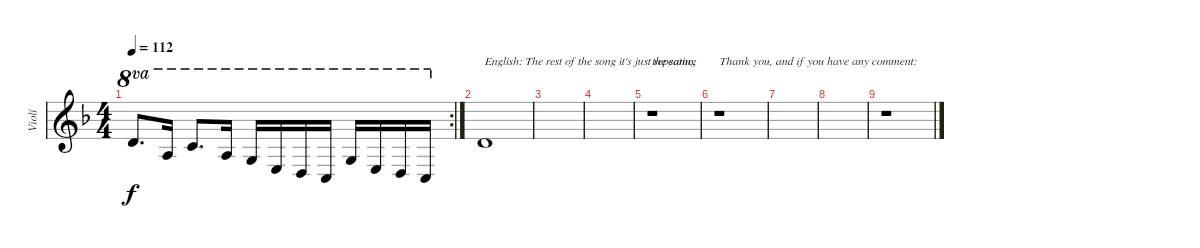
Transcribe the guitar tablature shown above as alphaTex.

\track ("Violí" "Violí") {instrument violin}
\staff {score}
\tuning (E4 B3 G3 D3 A2 E2) {hide}
\rc 2
\ts (4 4)
\tempo 112
\clef g2
\ks dminor
15.2.8{d ot 8va dy f} 10.2.16{ot 8va} 13.2.8{d ot 8va} 10.2.16{ot 8va} 8.2.16{ot 8va} 5.2.16{ot 8va} 3.2.16{ot 8va} 1.2.16{ot 8va} 8.2.16{ot 8va} 5.2.16{ot 8va} 3.2.16{ot 8va} 1.2.16{ot 8va} |
3.2.1{txt "English: The rest of the song it's just repeating"} |
|
|
r.1{txt "the same."} |
r.1{txt "Thank you, and if you have any comment:"} |
|
|
r.1{txt ""}
